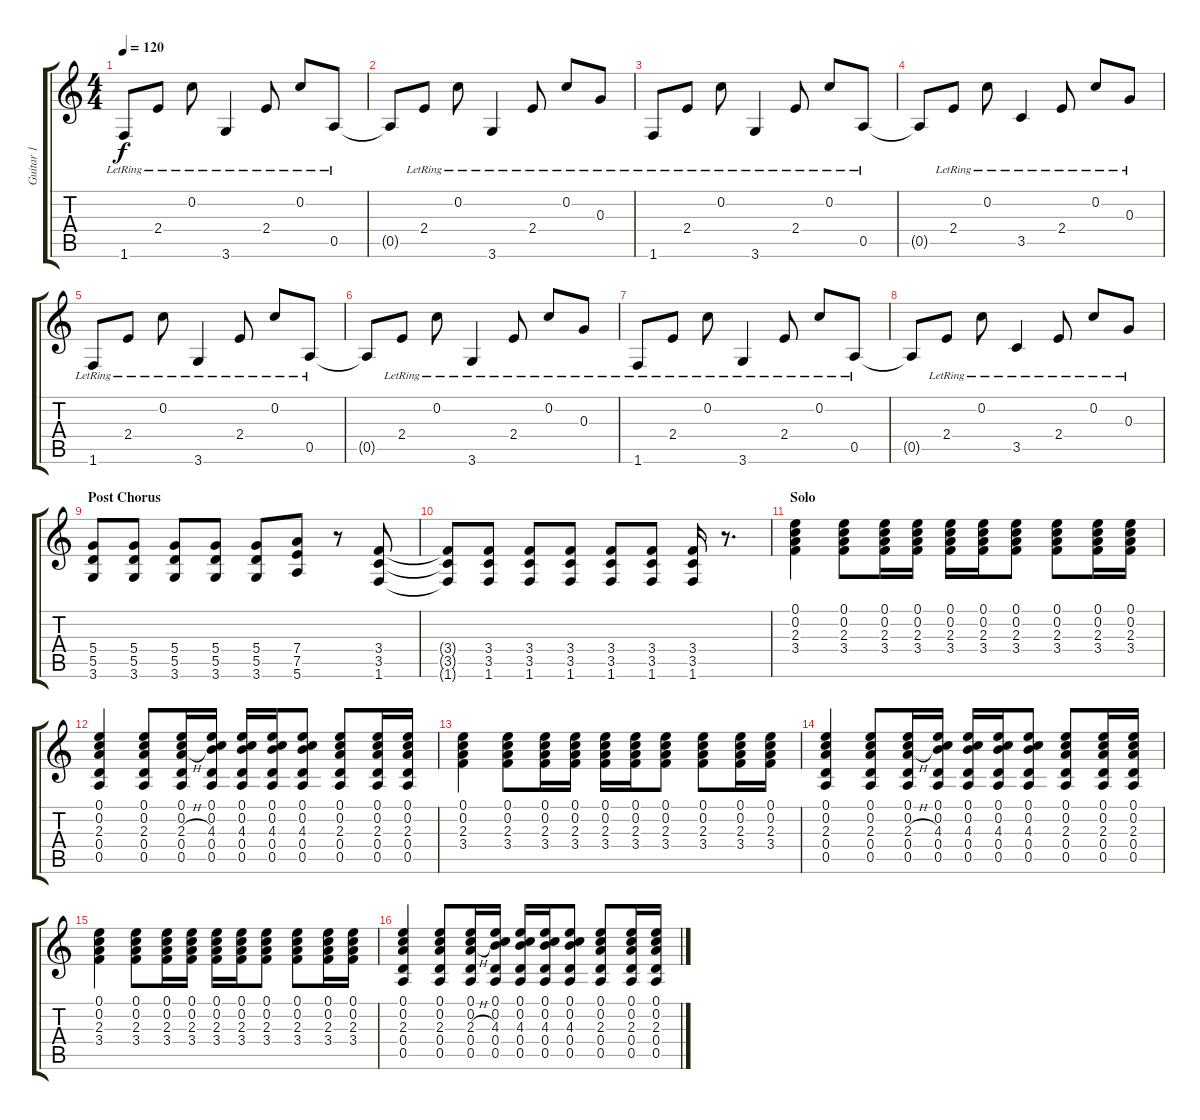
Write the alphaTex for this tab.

\track ("Guitar 1" "Guitar 1") {instrument acousticguitarsteel}
\staff {score tabs}
\tuning (E4 C4 G3 D3 A2 E2) {hide}
\ts (4 4)
\tempo 120
\clef g2
\ks c
1.6{lr}.8{dy f} 2.4{lr}.8 0.2{lr}.8 3.6{lr}.4 2.4{lr}.8 0.2{lr}.8 0.5{lr}.8 |
0.5{t}.8 2.4{lr}.8 0.2{lr}.8 3.6{lr}.4 2.4{lr}.8 0.2{lr}.8 0.3{lr}.8 |
1.6{lr}.8 2.4{lr}.8 0.2{lr}.8 3.6{lr}.4 2.4{lr}.8 0.2{lr}.8 0.5{lr}.8 |
0.5{t}.8 2.4{lr}.8 0.2{lr}.8 3.5{lr}.4 2.4{lr}.8 0.2{lr}.8 0.3{lr}.8 |
1.6{lr}.8 2.4{lr}.8 0.2{lr}.8 3.6{lr}.4 2.4{lr}.8 0.2{lr}.8 0.5{lr}.8 |
0.5{t}.8 2.4{lr}.8 0.2{lr}.8 3.6{lr}.4 2.4{lr}.8 0.2{lr}.8 0.3{lr}.8 |
1.6{lr}.8 2.4{lr}.8 0.2{lr}.8 3.6{lr}.4 2.4{lr}.8 0.2{lr}.8 0.5{lr}.8 |
0.5{t}.8 2.4{lr}.8 0.2{lr}.8 3.5{lr}.4 2.4{lr}.8 0.2{lr}.8 0.3{lr}.8 |
\section ("" "Post Chorus")
(5.4 5.5 3.6).8 (5.4 5.5 3.6).8 (5.4 5.5 3.6).8 (5.4 5.5 3.6).8 (5.4 5.5 3.6).8 (7.4 7.5 5.6).8 r.8 (3.4 3.5 1.6).8 |
(3.4{t} 3.5{t} 1.6{t}).8 (3.4 3.5 1.6).8 (3.4 3.5 1.6).8 (3.4 3.5 1.6).8 (3.4 3.5 1.6).8 (3.4 3.5 1.6).8 (3.4 3.5 1.6).16 r.8{d} |
\section ("" "Solo")
(0.1 0.2 2.3 3.4).4 (0.1 0.2 2.3 3.4).8 (0.1 0.2 2.3 3.4).16 (0.1 0.2 2.3 3.4).16 (0.1 0.2 2.3 3.4).16 (0.1 0.2 2.3 3.4).16 (0.1 0.2 2.3 3.4).8 (0.1 0.2 2.3 3.4).8 (0.1 0.2 2.3 3.4).16 (0.1 0.2 2.3 3.4).16 |
(0.1 0.2 2.3 0.4 0.5).4 (0.1 0.2 2.3 0.4 0.5).8 (0.1 0.2 2.3{h} 0.4 0.5).16 (0.1 0.2 4.3 0.4 0.5).16 (0.1 0.2 4.3 0.4 0.5).16 (0.1 0.2 4.3 0.4 0.5).16 (0.1 0.2 4.3 0.4 0.5).8 (0.1 0.2 2.3 0.4 0.5).8 (0.1 0.2 2.3 0.4 0.5).16 (0.1 0.2 2.3 0.4 0.5).16 |
(0.1 0.2 2.3 3.4).4 (0.1 0.2 2.3 3.4).8 (0.1 0.2 2.3 3.4).16 (0.1 0.2 2.3 3.4).16 (0.1 0.2 2.3 3.4).16 (0.1 0.2 2.3 3.4).16 (0.1 0.2 2.3 3.4).8 (0.1 0.2 2.3 3.4).8 (0.1 0.2 2.3 3.4).16 (0.1 0.2 2.3 3.4).16 |
(0.1 0.2 2.3 0.4 0.5).4 (0.1 0.2 2.3 0.4 0.5).8 (0.1 0.2 2.3{h} 0.4 0.5).16 (0.1 0.2 4.3 0.4 0.5).16 (0.1 0.2 4.3 0.4 0.5).16 (0.1 0.2 4.3 0.4 0.5).16 (0.1 0.2 4.3 0.4 0.5).8 (0.1 0.2 2.3 0.4 0.5).8 (0.1 0.2 2.3 0.4 0.5).16 (0.1 0.2 2.3 0.4 0.5).16 |
(0.1 0.2 2.3 3.4).4 (0.1 0.2 2.3 3.4).8 (0.1 0.2 2.3 3.4).16 (0.1 0.2 2.3 3.4).16 (0.1 0.2 2.3 3.4).16 (0.1 0.2 2.3 3.4).16 (0.1 0.2 2.3 3.4).8 (0.1 0.2 2.3 3.4).8 (0.1 0.2 2.3 3.4).16 (0.1 0.2 2.3 3.4).16 |
(0.1 0.2 2.3 0.4 0.5).4 (0.1 0.2 2.3 0.4 0.5).8 (0.1 0.2 2.3{h} 0.4 0.5).16 (0.1 0.2 4.3 0.4 0.5).16 (0.1 0.2 4.3 0.4 0.5).16 (0.1 0.2 4.3 0.4 0.5).16 (0.1 0.2 4.3 0.4 0.5).8 (0.1 0.2 2.3 0.4 0.5).8 (0.1 0.2 2.3 0.4 0.5).16 (0.1 0.2 2.3 0.4 0.5).16
